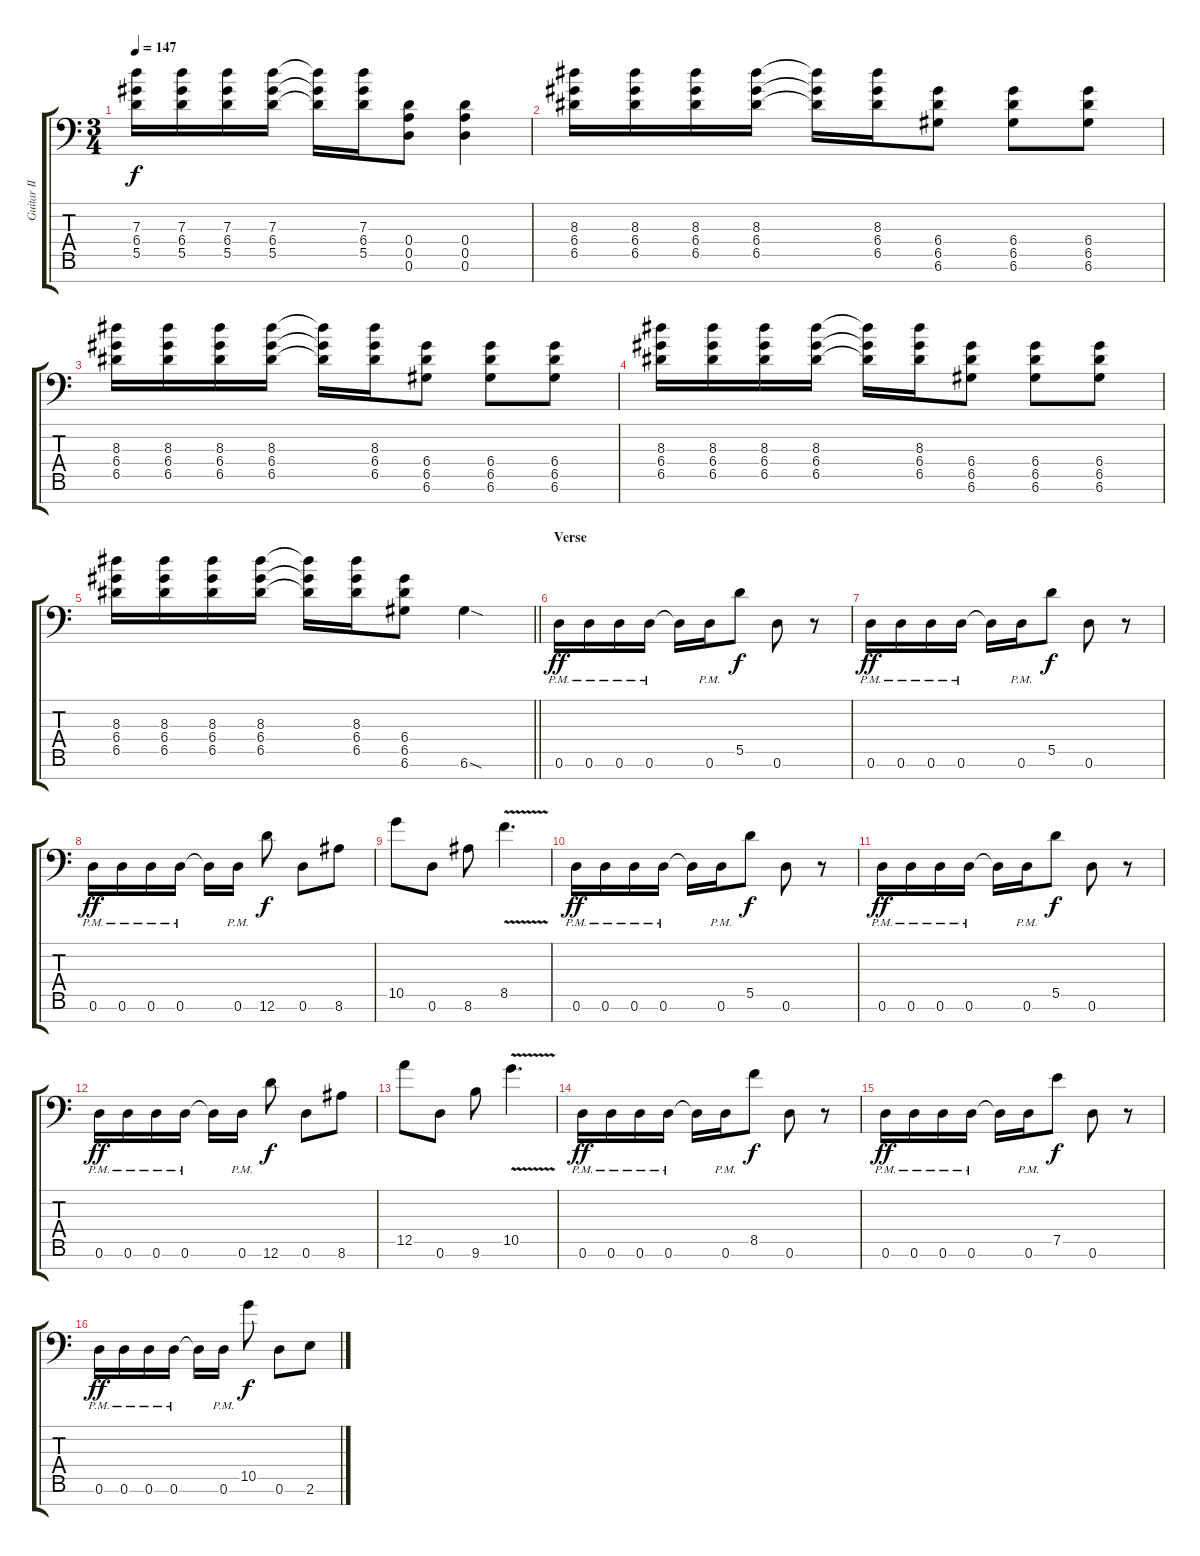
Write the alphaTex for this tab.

\track ("Guitar II" "Guitar II") {instrument distortionguitar}
\staff {score tabs}
\tuning (E4 B3 G3 D3 A2 D2 A1) {hide}
\ts (3 4)
\tempo 147
\clef f4
\ks c
(7.3 6.4 5.5).16{dy f} (7.3 6.4 5.5).16 (7.3 6.4 5.5).16 (7.3 6.4 5.5).16 (7.3{t} 6.4{t} 5.5{t}).16 (7.3 6.4 5.5).16 (0.4 0.5 0.6).8 (0.4 0.5 0.6).4 |
(8.3 6.4 6.5).16 (8.3 6.4 6.5).16 (8.3 6.4 6.5).16 (8.3 6.4 6.5).16 (8.3{t} 6.4{t} 6.5{t}).16 (8.3 6.4 6.5).16 (6.4 6.5 6.6).8 (6.4 6.5 6.6).8 (6.4 6.5 6.6).8 |
(8.3 6.4 6.5).16 (8.3 6.4 6.5).16 (8.3 6.4 6.5).16 (8.3 6.4 6.5).16 (8.3{t} 6.4{t} 6.5{t}).16 (8.3 6.4 6.5).16 (6.4 6.5 6.6).8 (6.4 6.5 6.6).8 (6.4 6.5 6.6).8 |
(8.3 6.4 6.5).16 (8.3 6.4 6.5).16 (8.3 6.4 6.5).16 (8.3 6.4 6.5).16 (8.3{t} 6.4{t} 6.5{t}).16 (8.3 6.4 6.5).16 (6.4 6.5 6.6).8 (6.4 6.5 6.6).8 (6.4 6.5 6.6).8 |
\barLineRight lightlight
(8.3 6.4 6.5).16 (8.3 6.4 6.5).16 (8.3 6.4 6.5).16 (8.3 6.4 6.5).16 (8.3{t} 6.4{t} 6.5{t}).16 (8.3 6.4 6.5).16 (6.4 6.5 6.6).8 6.6{sod}.4 |
\section ("" "Verse")
0.6{pm}.16{dy ff} 0.6{pm}.16 0.6{pm}.16 0.6{pm}.16 0.6{t}.16 0.6{pm}.16 5.5.8{dy f} 0.6.8 r.8 |
0.6{pm}.16{dy ff} 0.6{pm}.16 0.6{pm}.16 0.6{pm}.16 0.6{t}.16 0.6{pm}.16 5.5.8{dy f} 0.6.8 r.8 |
0.6{pm}.16{dy ff} 0.6{pm}.16 0.6{pm}.16 0.6{pm}.16 0.6{t}.16 0.6{pm}.16{beam split} 12.6.8{dy f} 0.6.8 8.6.8 |
10.5.8 0.6.8 8.6.8 8.5{v}.4{d} |
0.6{pm}.16{dy ff} 0.6{pm}.16 0.6{pm}.16 0.6{pm}.16 0.6{t}.16 0.6{pm}.16 5.5.8{dy f} 0.6.8 r.8 |
0.6{pm}.16{dy ff} 0.6{pm}.16 0.6{pm}.16 0.6{pm}.16 0.6{t}.16 0.6{pm}.16 5.5.8{dy f} 0.6.8 r.8 |
0.6{pm}.16{dy ff} 0.6{pm}.16 0.6{pm}.16 0.6{pm}.16 0.6{t}.16 0.6{pm}.16{beam split} 12.6.8{dy f} 0.6.8 8.6.8 |
12.5.8 0.6.8 9.6.8 10.5{v}.4{d} |
0.6{pm}.16{dy ff} 0.6{pm}.16 0.6{pm}.16 0.6{pm}.16 0.6{t}.16 0.6{pm}.16 8.5.8{dy f} 0.6.8 r.8 |
0.6{pm}.16{dy ff} 0.6{pm}.16 0.6{pm}.16 0.6{pm}.16 0.6{t}.16 0.6{pm}.16 7.5.8{dy f} 0.6.8 r.8 |
0.6{pm}.16{dy ff} 0.6{pm}.16 0.6{pm}.16 0.6{pm}.16 0.6{t}.16 0.6{pm}.16{beam split} 10.5.8{dy f} 0.6.8 2.6.8
